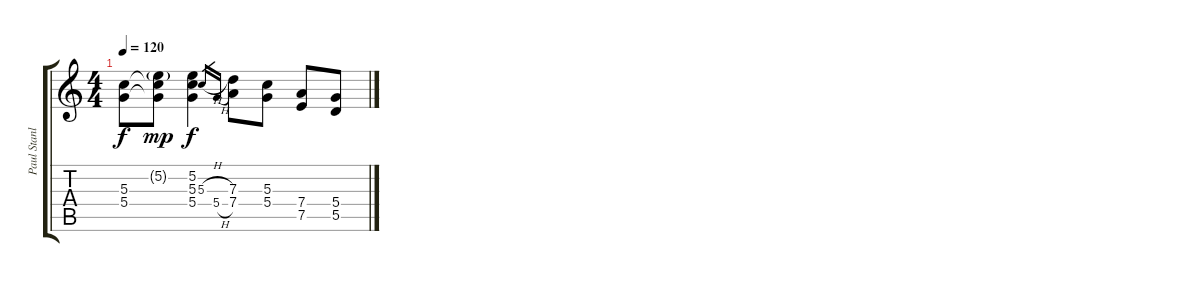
\track ("Paul Stanley" "Paul Stanl") {instrument overdrivenguitar}
\staff {score tabs}
\tuning (E4 B3 G3 D3 A2 E2) {hide}
\ts (4 4)
\tempo 120
\clef g2
\ks c
(5.3{t} 5.4{t}).8{dy f} (5.2{g} 5.3{t} 5.4{t}).8{dy mp} (5.2 5.3 5.4).4{dy f} 5.3{h}.16{gr} 5.4{h}.16{gr} (7.3 7.4).8 (5.3 5.4).8 (7.4 7.5).8 (5.4 5.5).8
